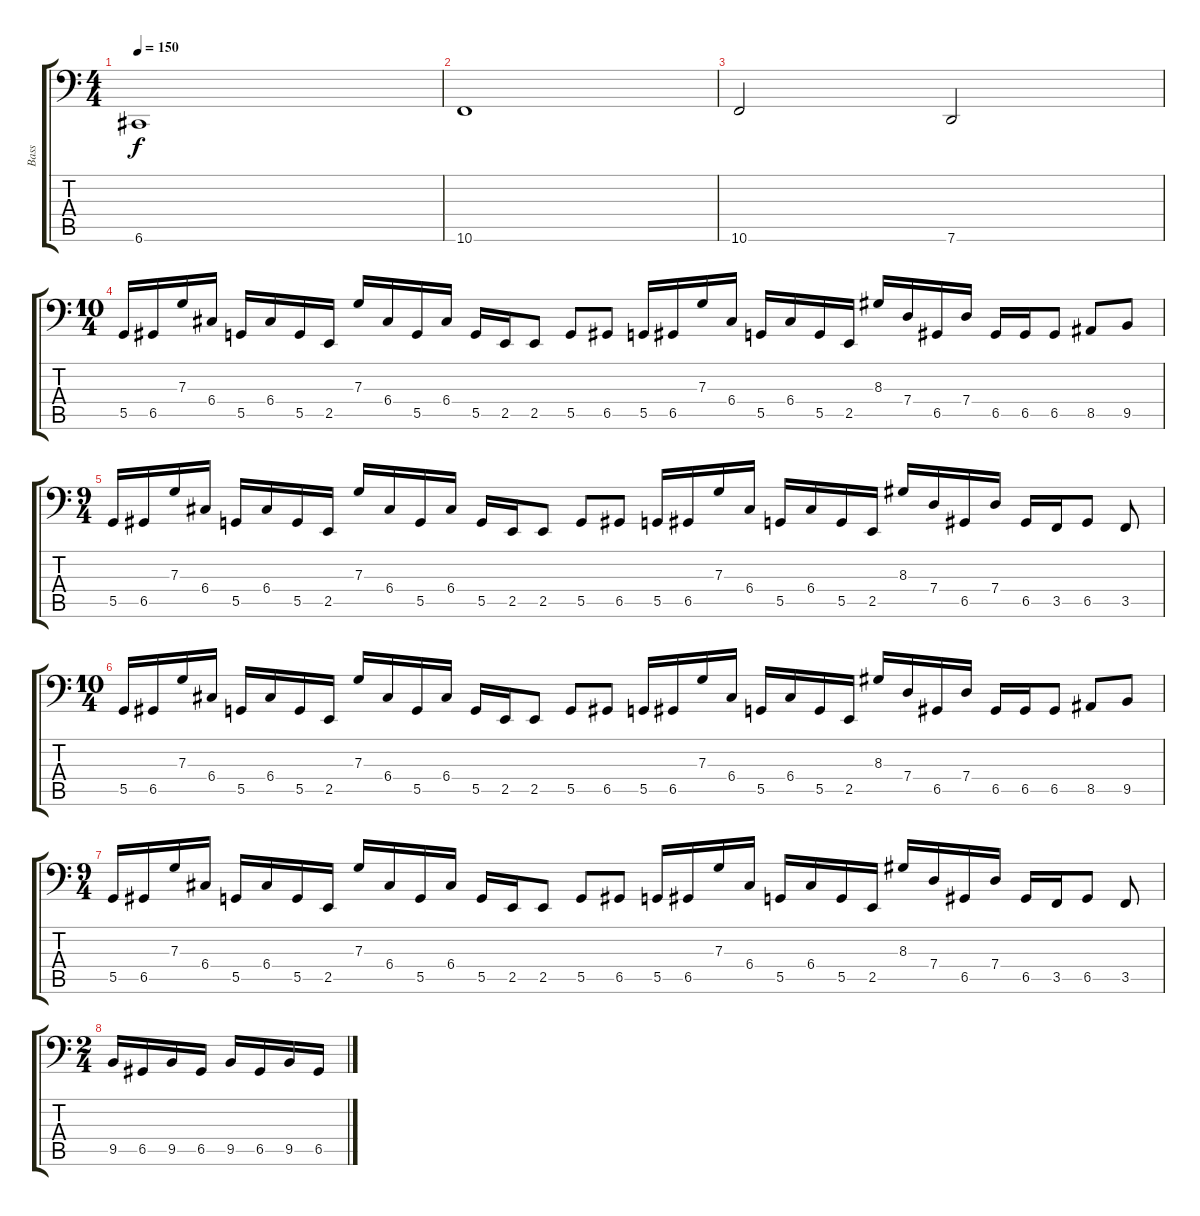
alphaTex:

\track ("Bass" "Bass") {instrument electricbassfinger}
\staff {score tabs}
\tuning (A2 F2 C2 G1 D1 G0) {hide}
\ts (4 4)
\tempo 150
\clef f4
\ks c
6.6{t}.1{dy f} |
10.6.1 |
10.6.2 7.6.2 |
\ts (10 4)
5.5.16 6.5.16 7.3.16 6.4.16 5.5.16 6.4.16 5.5.16 2.5.16 7.3.16 6.4.16 5.5.16 6.4.16 5.5.16 2.5.16 2.5.8 5.5.8 6.5.8 5.5.16 6.5.16 7.3.16 6.4.16 5.5.16 6.4.16 5.5.16 2.5.16 8.3.16 7.4.16 6.5.16 7.4.16 6.5.16 6.5.16 6.5.8 8.5.8 9.5.8 |
\ts (9 4)
5.5.16 6.5.16 7.3.16 6.4.16 5.5.16 6.4.16 5.5.16 2.5.16 7.3.16 6.4.16 5.5.16 6.4.16 5.5.16 2.5.16 2.5.8 5.5.8 6.5.8 5.5.16 6.5.16 7.3.16 6.4.16 5.5.16 6.4.16 5.5.16 2.5.16 8.3.16 7.4.16 6.5.16 7.4.16 6.5.16 3.5.16 6.5.8 3.5.8 |
\ts (10 4)
5.5.16 6.5.16 7.3.16 6.4.16 5.5.16 6.4.16 5.5.16 2.5.16 7.3.16 6.4.16 5.5.16 6.4.16 5.5.16 2.5.16 2.5.8 5.5.8 6.5.8 5.5.16 6.5.16 7.3.16 6.4.16 5.5.16 6.4.16 5.5.16 2.5.16 8.3.16 7.4.16 6.5.16 7.4.16 6.5.16 6.5.16 6.5.8 8.5.8 9.5.8 |
\ts (9 4)
5.5.16 6.5.16 7.3.16 6.4.16 5.5.16 6.4.16 5.5.16 2.5.16 7.3.16 6.4.16 5.5.16 6.4.16 5.5.16 2.5.16 2.5.8 5.5.8 6.5.8 5.5.16 6.5.16 7.3.16 6.4.16 5.5.16 6.4.16 5.5.16 2.5.16 8.3.16 7.4.16 6.5.16 7.4.16 6.5.16 3.5.16 6.5.8 3.5.8 |
\ts (2 4)
9.5.16 6.5.16 9.5.16 6.5.16 9.5.16 6.5.16 9.5.16 6.5.16
